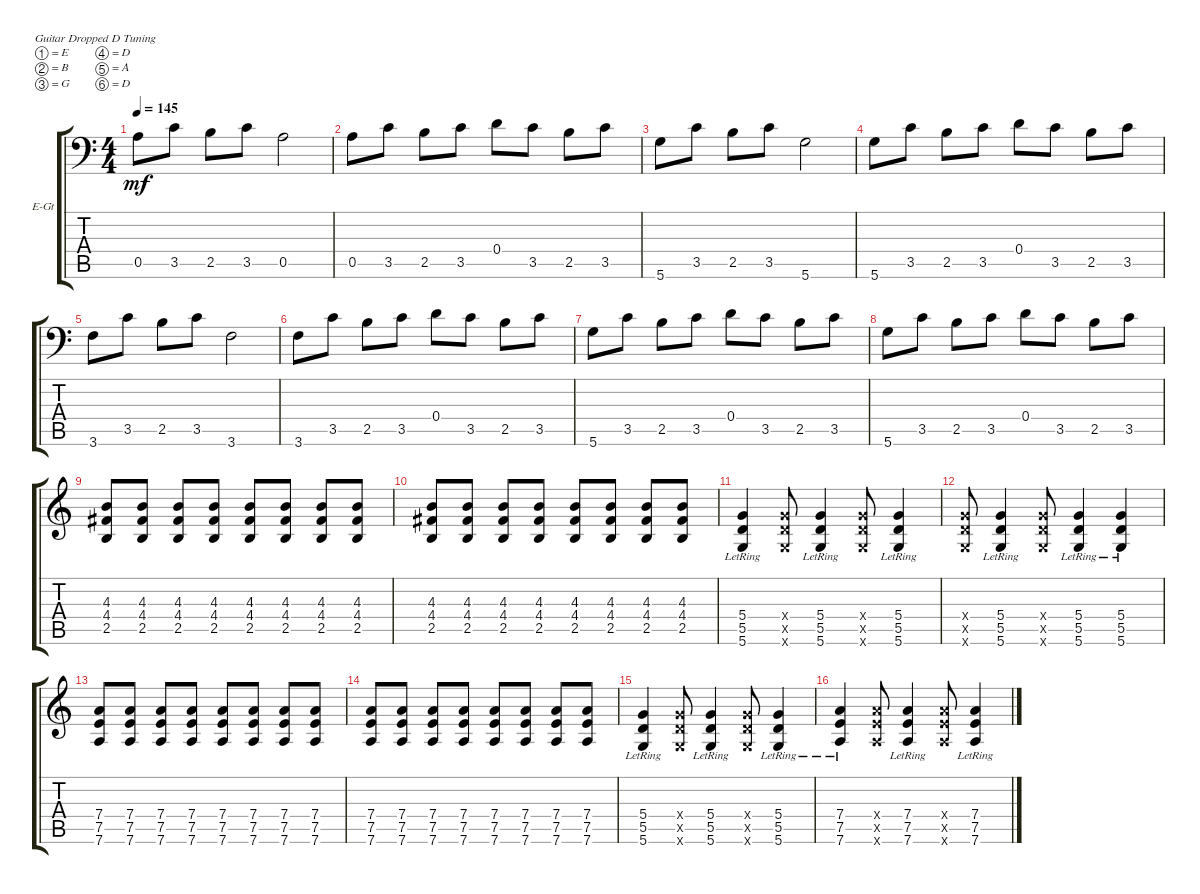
\defaultSystemsLayout 4
\bracketExtendMode groupsimilarinstruments
\firstSystemTrackNameOrientation horizontal
\otherSystemsTrackNameOrientation horizontal
\track ("Electric Guitar" "E-Gt") {instrument distortionguitar}
\staff {score tabs}
\tuning (E4 B3 G3 D3 A2 D2)
\ts (4 4)
\tempo 145
\clef f4
\ks c
0.5.8{dy mf instrument distortionguitar} 3.5.8 2.5.8 3.5.8 0.5.2 |
0.5.8 3.5.8 2.5.8 3.5.8 0.4.8 3.5.8 2.5.8 3.5.8 |
5.6.8 3.5.8 2.5.8 3.5.8 5.6.2 |
5.6.8 3.5.8 2.5.8 3.5.8 0.4.8 3.5.8 2.5.8 3.5.8 |
3.6.8 3.5.8 2.5.8 3.5.8 3.6.2 |
3.6.8 3.5.8 2.5.8 3.5.8 0.4.8 3.5.8 2.5.8 3.5.8 |
5.6.8 3.5.8 2.5.8 3.5.8 0.4.8 3.5.8 2.5.8 3.5.8 |
5.6.8 3.5.8 2.5.8 3.5.8 0.4.8 3.5.8 2.5.8 3.5.8 |
\clef g2
(2.5 4.4 4.3).8 (2.5 4.4 4.3).8 (2.5 4.4 4.3).8 (2.5 4.4 4.3).8 (2.5 4.4 4.3).8 (2.5 4.4 4.3).8 (2.5 4.4 4.3).8 (2.5 4.4 4.3).8 |
(2.5 4.4 4.3).8 (2.5 4.4 4.3).8 (2.5 4.4 4.3).8 (2.5 4.4 4.3).8 (2.5 4.4 4.3).8 (2.5 4.4 4.3).8 (2.5 4.4 4.3).8 (2.5 4.4 4.3).8 |
(5.6{lr} 5.5{lr} 5.4{lr}).4 (5.6{x} 5.5{x} 5.4{x}).8 (5.6{lr} 5.5{lr} 5.4{lr}).4 (5.6{x} 5.5{x} 5.4{x}).8 (5.6{lr} 5.5{lr} 5.4{lr}).4 |
(5.6{x} 5.5{x} 5.4{x}).8 (5.6{lr} 5.5{lr} 5.4{lr}).4 (5.6{x} 5.5{x} 5.4{x}).8 (5.6{lr} 5.5{lr} 5.4{lr}).4 (5.6{lr} 5.5{lr} 5.4{lr}).4 |
(7.6 7.5 7.4).8 (7.6 7.5 7.4).8 (7.6 7.5 7.4).8 (7.6 7.5 7.4).8 (7.6 7.5 7.4).8 (7.6 7.5 7.4).8 (7.6 7.5 7.4).8 (7.6 7.5 7.4).8 |
(7.6 7.5 7.4).8 (7.6 7.5 7.4).8 (7.6 7.5 7.4).8 (7.6 7.5 7.4).8 (7.6 7.5 7.4).8 (7.6 7.5 7.4).8 (7.6 7.5 7.4).8 (7.6 7.5 7.4).8 |
(5.6{lr} 5.5{lr} 5.4{lr}).4 (5.6{x} 5.5{x} 5.4{x}).8 (5.6{lr} 5.5{lr} 5.4{lr}).4 (5.6{x} 5.5{x} 5.4{x}).8 (5.6{lr} 5.5{lr} 5.4{lr}).4 |
(7.6{lr} 7.5{lr} 7.4{lr}).4 (7.6{x} 7.5{x} 7.4{x}).8 (7.6{lr} 7.5{lr} 7.4{lr}).4 (7.6{x} 7.5{x} 7.4{x}).8 (7.6{lr} 7.5{lr} 7.4{lr}).4
